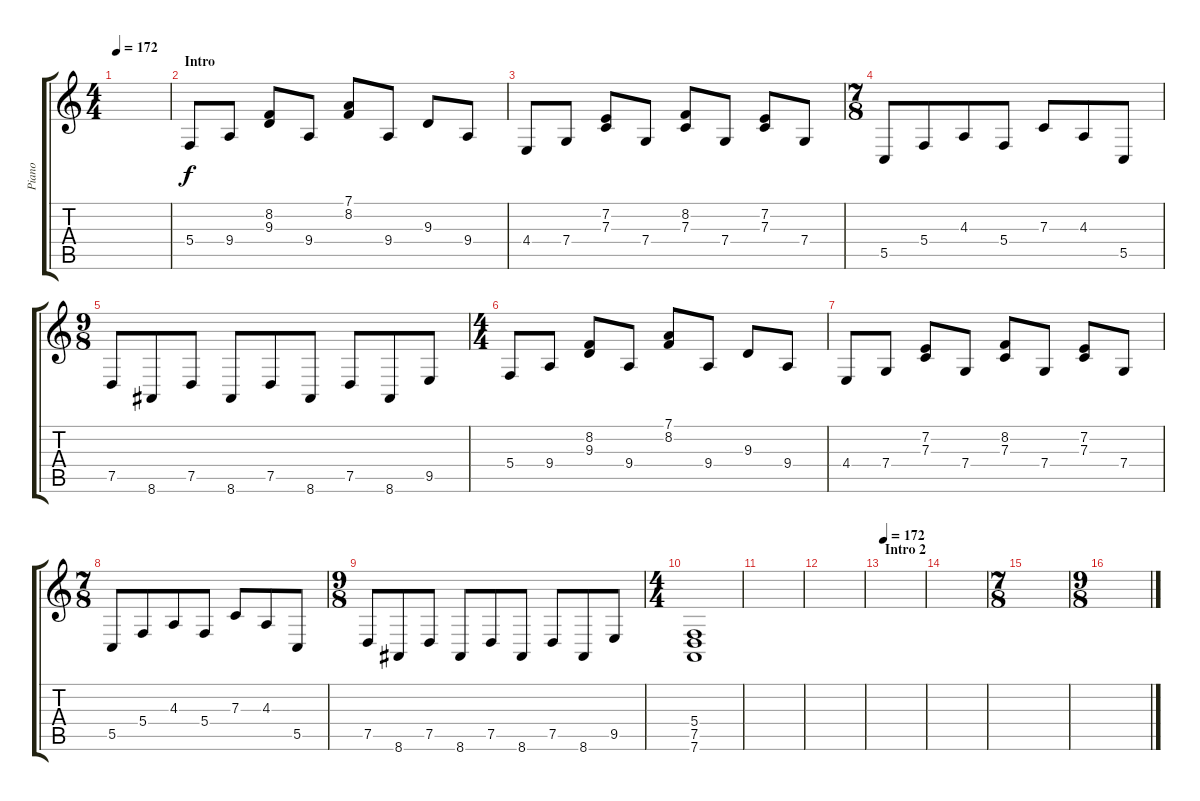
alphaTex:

\track ("Piano" "Piano") {instrument acousticgrandpiano}
\staff {score tabs}
\tuning (D4 A3 F3 C3 G2 D2) {hide}
\ts (4 4)
\tempo 172
\tempo 120
\tempo 172
\clef g2
\ks c
|
\section ("" "Intro")
5.4.8 9.4.8 (8.2 9.3).8 9.4.8 (7.1 8.2).8 9.4.8 9.3.8 9.4.8 |
4.4.8 7.4.8 (7.2 7.3).8 7.4.8 (8.2 7.3).8 7.4.8 (7.2 7.3).8 7.4.8 |
\ts (7 8)
5.5.8 5.4.8 4.3.8 5.4.8 7.3.8 4.3.8 5.5.8 |
\ts (9 8)
7.5.8 8.6.8 7.5.8 8.6.8 7.5.8 8.6.8 7.5.8 8.6.8 9.5.8 |
\ts (4 4)
5.4.8 9.4.8 (8.2 9.3).8 9.4.8 (7.1 8.2).8 9.4.8 9.3.8 9.4.8 |
4.4.8 7.4.8 (7.2 7.3).8 7.4.8 (8.2 7.3).8 7.4.8 (7.2 7.3).8 7.4.8 |
\ts (7 8)
5.5.8 5.4.8 4.3.8 5.4.8 7.3.8 4.3.8 5.5.8 |
\ts (9 8)
7.5.8 8.6.8 7.5.8 8.6.8 7.5.8 8.6.8 7.5.8 8.6.8 9.5.8 |
\ts (4 4)
(5.4 7.5 7.6).1 |
|
|
\section ("" "Intro 2")
\tempo 172
|
|
\ts (7 8)
|
\ts (9 8)
